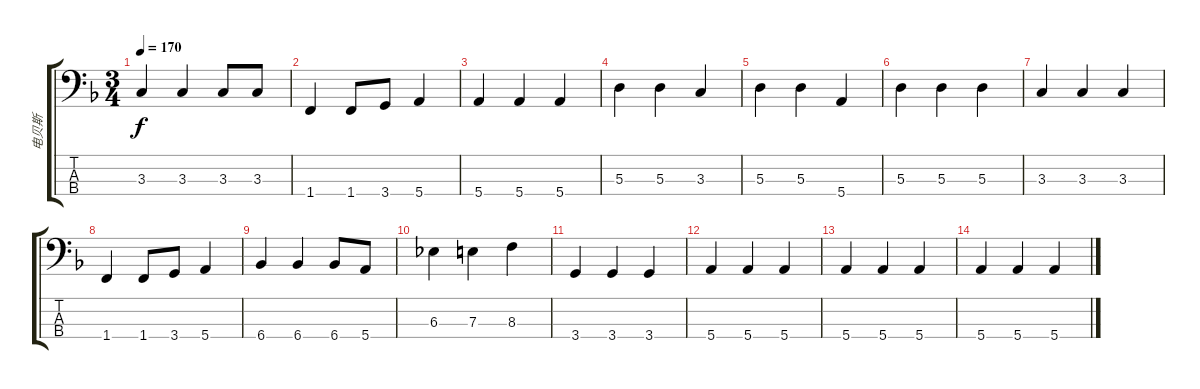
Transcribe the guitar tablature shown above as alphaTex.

\track ("电贝斯" "电贝斯") {instrument electricbassfinger}
\staff {score tabs}
\tuning (G2 D2 A1 E1) {hide}
\ts (3 4)
\tempo 170
\clef f4
\ks f
3.3.4{dy f} 3.3.4 3.3.8 3.3.8 |
1.4.4 1.4.8 3.4.8 5.4.4 |
5.4.4 5.4.4 5.4.4 |
5.3.4 5.3.4 3.3.4 |
5.3.4 5.3.4 5.4.4 |
5.3.4 5.3.4 5.3.4 |
3.3.4 3.3.4 3.3.4 |
1.4.4 1.4.8 3.4.8 5.4.4 |
6.4.4 6.4.4 6.4.8 5.4.8 |
6.3.4 7.3.4 8.3.4 |
3.4.4 3.4.4 3.4.4 |
5.4.4 5.4.4 5.4.4 |
5.4.4 5.4.4 5.4.4 |
5.4.4 5.4.4 5.4.4
